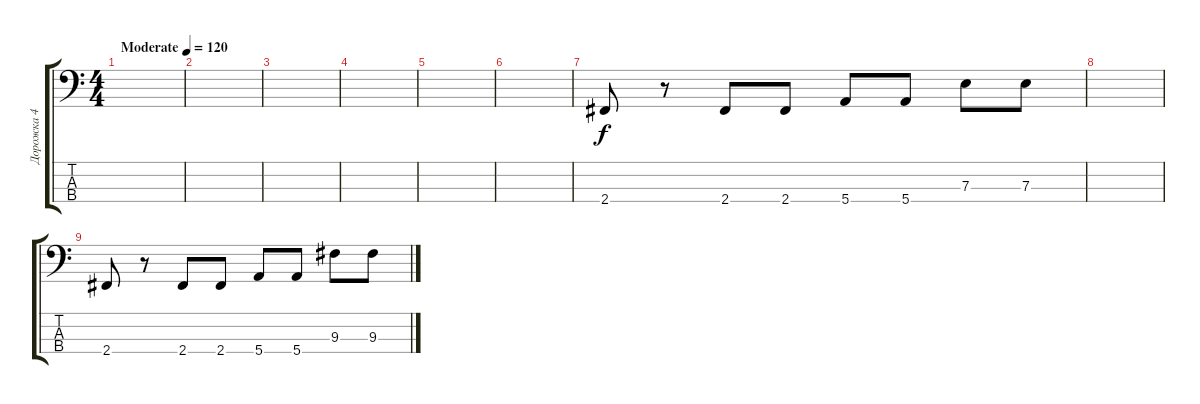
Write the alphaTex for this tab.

\track ("Дорожка 4" "Дорожка 4") {instrument electricbassfinger}
\staff {score tabs}
\tuning (G2 D2 A1 E1) {hide}
\ts (4 4)
\tempo (120 "Moderate")
\clef f4
\ks c
|
|
|
|
|
|
2.4.8 r.8 2.4.8 2.4.8 5.4.8 5.4.8 7.3.8 7.3.8 |
|
2.4.8 r.8 2.4.8 2.4.8 5.4.8 5.4.8 9.3.8 9.3.8
